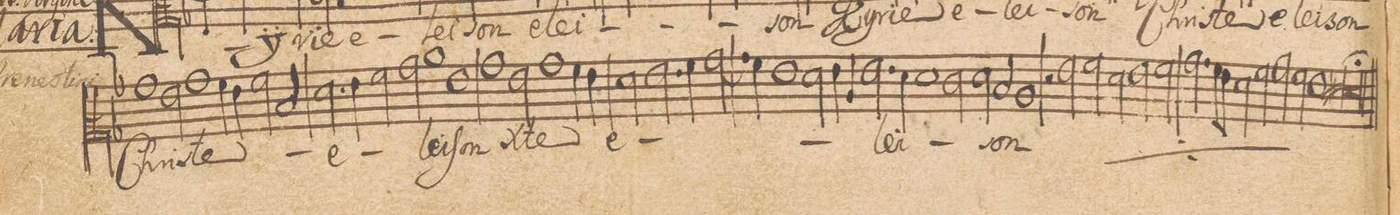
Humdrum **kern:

**kern	**text
*I"ALTVS.	*
*clefC2	*
*k[b-]	*
*met(C|)	*
*M2/1	*
1b-	Chri-
=15-	=15-
2g\	.
1b-	-ste
4a\	.
4g\	.
=16-	=16-
2a\	.
2d/	.
2.f\	e-
4g\	.
=17-	=17-
2a\	.
2b-\	.
1cc	-lei-
=18-	=18-
1g	-ſon
1b-	.
=19-	=19-
2g\	X-
1b-	-te
4a\	.
4g\	.
=20-	=20-
2f\	e-
2.g\	.
4a\	.
[<2b-\	.
=21-	=21-
4b-]	.
4a\	.
1g	.
2f\	.
=22-	=22-
4g\	.
4c/	.
2.g\	-lei-
4f\	.
1f\	.
=23-	=23-
2e\	.
2f\	.
2d/	-son
=24-	=24-
1c	.
2r	.
*	*ij
2g\	X-
=25-	=25-
2a\	-te
2f\	e-
2g\	.
2a\	.
=26-	=26-
2.b-\	.
8a\L	.
8g\J	.
2f\	.
2a\	.
=27-	=27-
2b-\	.
2a\	.
1g	lei-
=28-	=28-
0f#X;>	-son
*	*Xij
*-	*-
